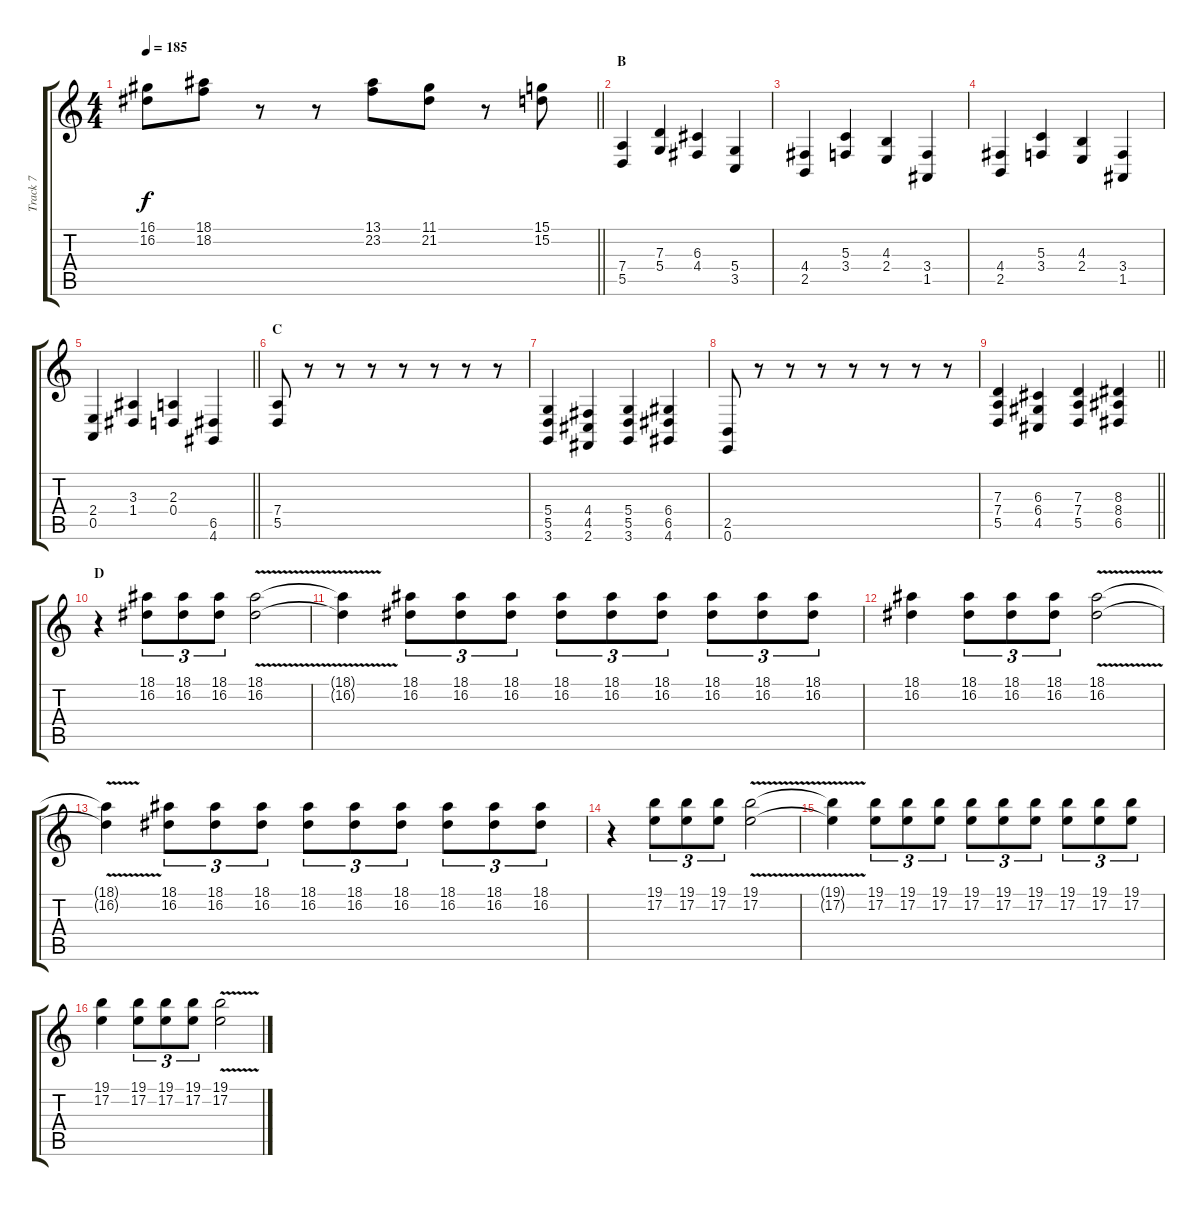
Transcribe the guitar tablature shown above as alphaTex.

\track ("Track 7" "Track 7") {instrument tremolostrings}
\staff {score tabs}
\tuning (E4 B3 G3 D3 A2 E2) {hide}
\ts (4 4)
\tempo 185
\clef g2
\barLineRight lightlight
\ks c
(16.1 16.2).8{dy f} (18.1 18.2).8 r.8 r.8 (13.1 23.2).8 (11.1 21.2).8 r.8 (15.1 15.2).8 |
\section ("" "B")
(7.4 5.5).4 (7.3 5.4).4 (6.3 4.4).4 (5.4 3.5).4 |
(4.4 2.5).4 (5.3 3.4).4 (4.3 2.4).4 (3.4 1.5).4 |
(4.4 2.5).4 (5.3 3.4).4 (4.3 2.4).4 (3.4 1.5).4 |
\barLineRight lightlight
(2.4 0.5).4 (3.3 1.4).4 (2.3 0.4).4 (6.5 4.6).4 |
\section ("" "C")
(7.4 5.5).8 r.8 r.8 r.8 r.8 r.8 r.8 r.8 |
(5.4 5.5 3.6).4 (4.4 4.5 2.6).4 (5.4 5.5 3.6).4 (6.4 6.5 4.6).4 |
(2.5 0.6).8 r.8 r.8 r.8 r.8 r.8 r.8 r.8 |
\barLineRight lightlight
(7.3 7.4 5.5).4 (6.3 6.4 4.5).4 (7.3 7.4 5.5).4 (8.3 8.4 6.5).4 |
\section ("" "D")
r.4 (18.1 16.2).8{tu (3 2)} (18.1 16.2).8{tu (3 2)} (18.1 16.2).8{tu (3 2)} (18.1{v} 16.2{v}).2 |
(18.1{t} 16.2{t}).4 (18.1 16.2).8{tu (3 2)} (18.1 16.2).8{tu (3 2)} (18.1 16.2).8{tu (3 2)} (18.1 16.2).8{tu (3 2)} (18.1 16.2).8{tu (3 2)} (18.1 16.2).8{tu (3 2)} (18.1 16.2).8{tu (3 2)} (18.1 16.2).8{tu (3 2)} (18.1 16.2).8{tu (3 2)} |
(18.1 16.2).4 (18.1 16.2).8{tu (3 2)} (18.1 16.2).8{tu (3 2)} (18.1 16.2).8{tu (3 2)} (18.1{v} 16.2{v}).2 |
(18.1{t} 16.2{t}).4 (18.1 16.2).8{tu (3 2)} (18.1 16.2).8{tu (3 2)} (18.1 16.2).8{tu (3 2)} (18.1 16.2).8{tu (3 2)} (18.1 16.2).8{tu (3 2)} (18.1 16.2).8{tu (3 2)} (18.1 16.2).8{tu (3 2)} (18.1 16.2).8{tu (3 2)} (18.1 16.2).8{tu (3 2)} |
r.4 (19.1 17.2).8{tu (3 2)} (19.1 17.2).8{tu (3 2)} (19.1 17.2).8{tu (3 2)} (19.1{v} 17.2{v}).2 |
(19.1{t} 17.2{t}).4 (19.1 17.2).8{tu (3 2)} (19.1 17.2).8{tu (3 2)} (19.1 17.2).8{tu (3 2)} (19.1 17.2).8{tu (3 2)} (19.1 17.2).8{tu (3 2)} (19.1 17.2).8{tu (3 2)} (19.1 17.2).8{tu (3 2)} (19.1 17.2).8{tu (3 2)} (19.1 17.2).8{tu (3 2)} |
(19.1 17.2).4 (19.1 17.2).8{tu (3 2)} (19.1 17.2).8{tu (3 2)} (19.1 17.2).8{tu (3 2)} (19.1{v} 17.2{v}).2
